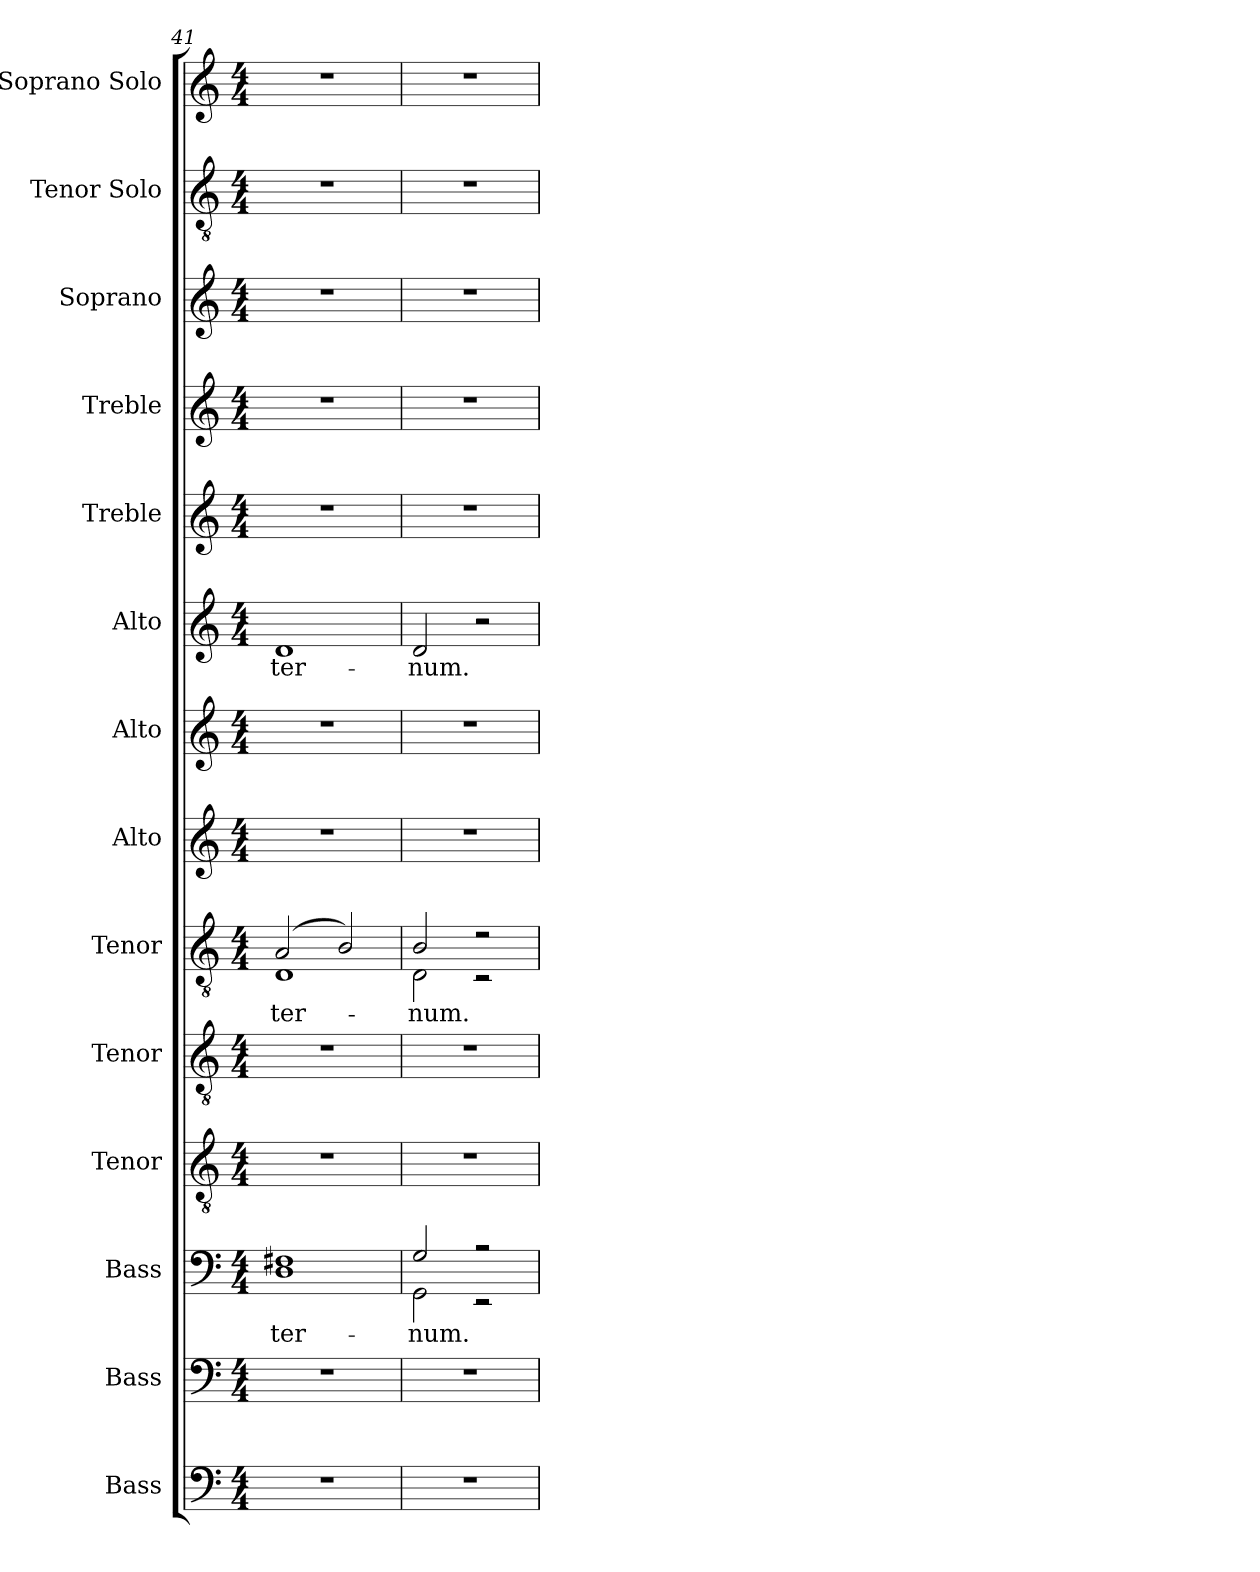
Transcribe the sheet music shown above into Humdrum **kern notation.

**kern	**kern	**kern	**text	**kern	**kern	**kern	**text	**kern	**kern	**kern	**text	**kern	**kern	**kern	**kern	**kern
*part14	*part13	*part12	*part12	*part11	*part10	*part9	*part9	*part8	*part7	*part6	*part6	*part5	*part4	*part3	*part2	*part1
*staff14	*staff13	*staff12	*staff12	*staff11	*staff10	*staff9	*staff9	*staff8	*staff7	*staff6	*staff6	*staff5	*staff4	*staff3	*staff2	*staff1
*I"Bass	*I"Bass	*I"Bass	*	*I"Tenor	*I"Tenor	*I"Tenor	*	*I"Alto	*I"Alto	*I"Alto	*	*I"Treble	*I"Treble	*I"Soprano	*I"Tenor Solo	*I"Soprano Solo
*I'B. 2.	*I'B. 1.	*I'B.	*	*I'T. 2.	*I'T. 1.	*I'T.	*	*I'A. 2.	*I'A. 1.	*I'A.	*	*	*	*I'S.	*I'T.  Solo	*I'S.  Solo
*clefF4	*clefF4	*clefF4	*	*clefGv2	*clefGv2	*clefGv2	*	*clefG2	*clefG2	*clefG2	*	*clefG2	*clefG2	*clefG2	*clefGv2	*clefG2
*	*	*	*	*ITrd7c12	*ITrd7c12	*ITrd7c12	*	*	*	*	*	*	*	*	*ITrd7c12	*
*k[]	*k[]	*k[]	*	*k[]	*k[]	*k[]	*	*k[]	*k[]	*k[]	*	*k[]	*k[]	*k[]	*k[]	*k[]
*C:	*C:	*C:	*	*C:	*C:	*C:	*	*C:	*C:	*C:	*	*C:	*C:	*C:	*C:	*C:
*M4/4	*M4/4	*M4/4	*	*M4/4	*M4/4	*M4/4	*	*M4/4	*M4/4	*M4/4	*	*M4/4	*M4/4	*M4/4	*M4/4	*M4/4
=41	=41	=41	=41	=41	=41	=41	=41	=41	=41	=41	=41	=41	=41	=41	=41	=41
!	!	!	!LO:LY:b:color=#000000	!	!	!	!	!	!	!	!	!	!	!	!	!
*	*	*^	*	*	*	*	*	*	*	*	*	*	*	*	*	*
!	!	!	!	!	!	!	!	!LO:LY:b:color=#000000	!	!	!	!	!	!	!	!	!
*	*	*	*	*	*	*	*^	*	*	*	*	*	*	*	*	*	*
!	!	!	!	!	!	!	!	!	!	!	!	!	!LO:LY:b:color=#000000	!	!	!	!	!
1r	1r	1F#Xi	1Di	-ter-	1r	1r	(2AAi/	1DDi	-ter-	1r	1r	1di	-ter-	1r	1r	1r	1r	1r
.	.	.	.	.	.	.	2BBi/)	.	.	.	.	.	.	.	.	.	.	.
=42	=42	=42	=42	=42	=42	=42	=42	=42	=42	=42	=42	=42	=42	=42	=42	=42	=42	=42
!	!	!	!	!LO:LY:b:color=#000000	!	!	!	!	!	!	!	!	!	!	!	!	!	!
!	!	!	!	!	!	!	!	!	!LO:LY:b:color=#000000	!	!	!	!	!	!	!	!	!
!	!	!	!	!	!	!	!	!	!	!	!	!	!LO:LY:b:color=#000000	!	!	!	!	!
1r	1r	2Gi/	2GGi\	-num.	1r	1r	2BBi/	2DDi\	-num.	1r	1r	2di/	-num.	1r	1r	1r	1r	1r
.	.	2r	2r	.	.	.	2r	2r	.	.	.	2r	.	.	.	.	.	.
*	*	*v	*v	*	*	*	*v	*v	*	*	*	*	*	*	*	*	*	*
=	=	=	=	=	=	=	=	=	=	=	=	=	=	=	=	=
*-	*-	*-	*-	*-	*-	*-	*-	*-	*-	*-	*-	*-	*-	*-	*-	*-
